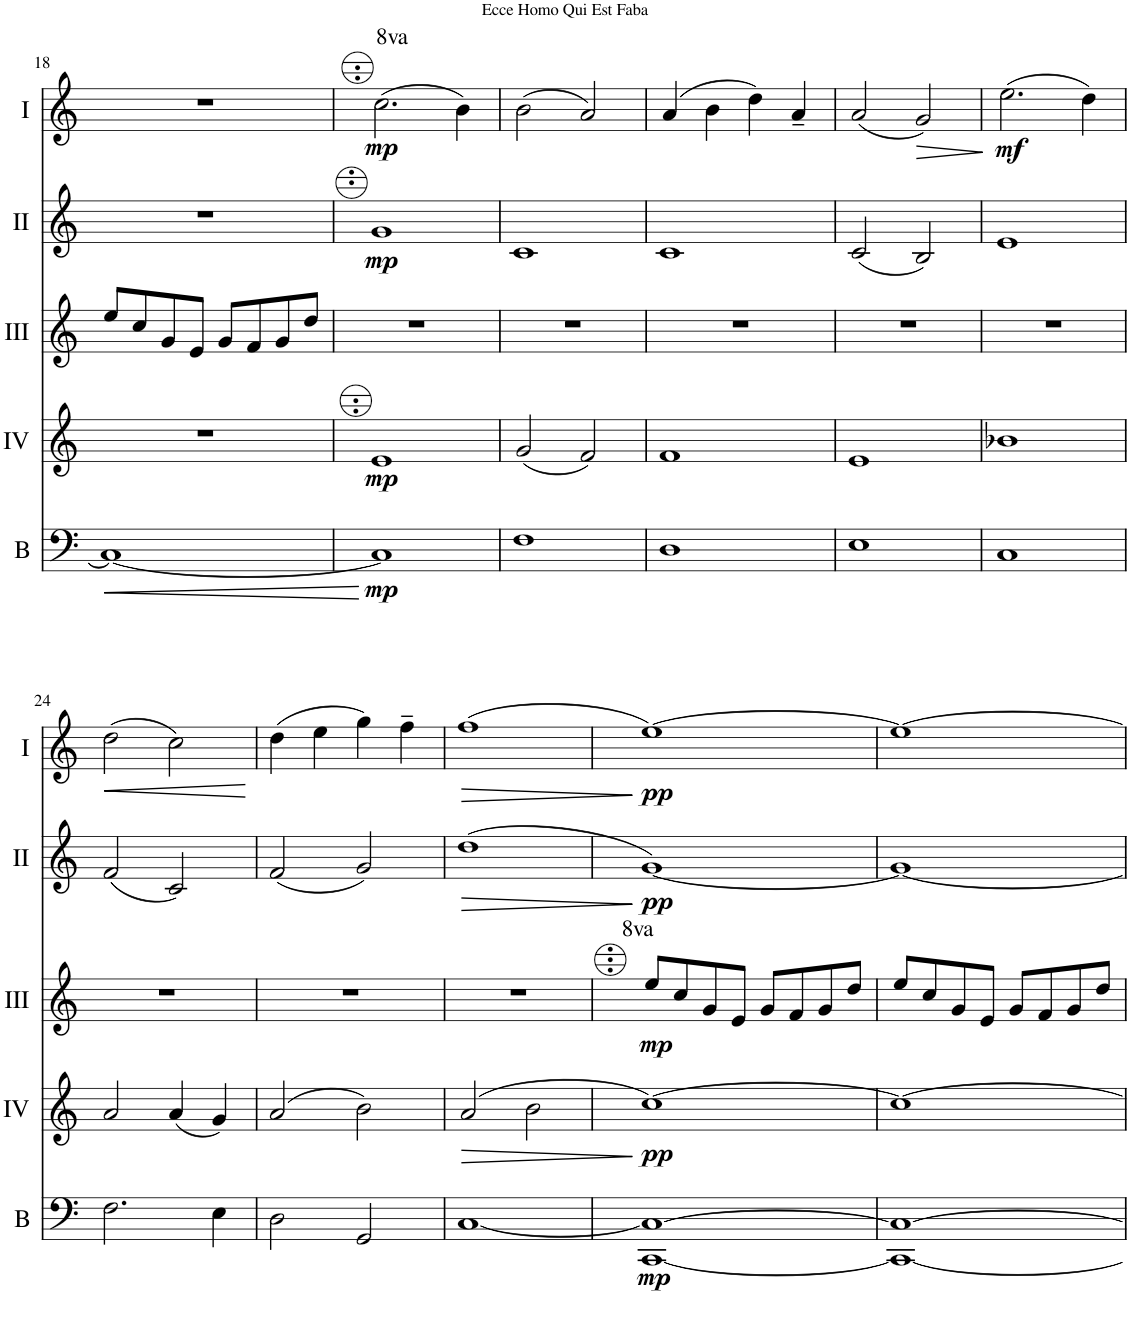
**kern	**dynam	**kern	**dynam	**kern	**dynam	**kern	**dynam	**kern	**dynam
*part5	*part5	*part4	*part4	*part3	*part3	*part2	*part2	*part1	*part1
*staff5	*staff5	*staff4	*staff4	*staff3	*staff3	*staff2	*staff2	*staff1	*staff1
*I"Bass	*	*I"Acc. 4	*	*I"Acc. 3	*	*I"Acc. 2	*	*I"Acc. 1	*
*I'B	*	*	*	*	*	*	*	*	*
!!LO:PB:g=z
*clefF4	*	*clefG2	*	*clefG2	*	*clefG2	*	*clefG2	*
*Trd7c12	*	*Trd7c12	*	*	*	*	*	*	*
*k[]	*	*k[]	*	*k[]	*	*k[]	*	*k[]	*
*M4/4	*	*M4/4	*	*M4/4	*	*M4/4	*	*M4/4	*
*met(c)	*	*met(c)	*	*met(c)	*	*met(c)	*	*met(c)	*
=18	=18	=18	=18	=18	=18	=18	=18	=18	=18
!	!LO:HP:b	!	!	!	!	!	!	!	!
1C_	<	1r	.	8ee/L	.	1r	.	1r	.
.	.	.	.	8cc/	.	.	.	.	.
.	.	.	.	8g/	.	.	.	.	.
.	.	.	.	8e/J	.	.	.	.	.
.	.	.	.	8g/L	.	.	.	.	.
.	.	.	.	8f/	.	.	.	.	.
.	.	.	.	8g/	.	.	.	.	.
.	.	.	.	8dd/J	.	.	.	.	.
.	[	.	.	.	.	.	.	.	.
=19	=19	=19	=19	=19	=19	=19	=19	=19	=19
!	!	!	!	!	!	!	!	!LO:TX:a:t=8va	!
!	!LO:DY:b	!	!LO:DY:b	!	!	!	!LO:DY:b	!	!LO:DY:b
1C]	mp	1e	mp	1r	.	1g	mp	(2.cc\	mp
.	.	.	.	.	.	.	.	4b\)	.
=20	=20	=20	=20	=20	=20	=20	=20	=20	=20
1F	.	(2g/	.	1r	.	1c	.	(2b\	.
.	.	2f/)	.	.	.	.	.	2a/)	.
=21	=21	=21	=21	=21	=21	=21	=21	=21	=21
1D	.	1f	.	1r	.	1c	.	(4a/	.
.	.	.	.	.	.	.	.	4b\	.
.	.	.	.	.	.	.	.	4dd\)	.
.	.	.	.	.	.	.	.	4a~/	.
=22	=22	=22	=22	=22	=22	=22	=22	=22	=22
1E	.	1e	.	1r	.	(2c/	.	(2a/	.
!	!	!	!	!	!	!	!	!	!LO:HP:b
.	.	.	.	.	.	2B/)	.	2g/)	>
.	.	.	.	.	.	.	.	.	]
=23	=23	=23	=23	=23	=23	=23	=23	=23	=23
!	!	!	!	!	!	!	!	!	!LO:DY:b
1C	.	1b-X	.	1r	.	1e	.	(2.ee\	mf
.	.	.	.	.	.	.	.	4dd\)	.
!!LO:LB:g=z
=24	=24	=24	=24	=24	=24	=24	=24	=24	=24
!	!	!	!	!	!	!	!	!	!LO:HP:b
2.F\	.	2a/	.	1r	.	(2f/	.	(2dd\	<
.	.	(4a/	.	.	.	2c/)	.	2cc\)	.
4E\	.	4g/)	.	.	.	.	.	.	.
.	.	.	.	.	.	.	.	.	[
=25	=25	=25	=25	=25	=25	=25	=25	=25	=25
2D\	.	(2a/	.	1r	.	(2f/	.	(4dd\	.
.	.	.	.	.	.	.	.	4ee\	.
2GG/	.	2b\)	.	.	.	2g/)	.	4gg\)	.
.	.	.	.	.	.	.	.	4ff~\	.
=26	=26	=26	=26	=26	=26	=26	=26	=26	=26
!	!	!	!LO:HP:b	!	!	!	!LO:HP:b	!	!LO:HP:b
[1C	.	(2a/	>	1r	.	(1dd	>	(1ff	>
.	.	2b\	.	.	.	.	.	.	.
.	.	.	]	.	.	.	]	.	]
=27	=27	=27	=27	=27	=27	=27	=27	=27	=27
!	!	!	!	!LO:TX:a:t=8va	!	!	!	!	!
!	!LO:DY:b	!	!LO:DY:b	!	!LO:DY:b	!	!LO:DY:b	!	!LO:DY:b
[1CC 1C_	mp	[1cc)	pp	8ee/L	mp	[1g)	pp	[1ee)	pp
.	.	.	.	8cc/	.	.	.	.	.
.	.	.	.	8g/	.	.	.	.	.
.	.	.	.	8e/J	.	.	.	.	.
.	.	.	.	8g/L	.	.	.	.	.
.	.	.	.	8f/	.	.	.	.	.
.	.	.	.	8g/	.	.	.	.	.
.	.	.	.	8dd/J	.	.	.	.	.
=28	=28	=28	=28	=28	=28	=28	=28	=28	=28
1CC_ 1C_	.	1cc_	.	8ee/L	.	1g_	.	1ee_	.
.	.	.	.	8cc/	.	.	.	.	.
.	.	.	.	8g/	.	.	.	.	.
.	.	.	.	8e/J	.	.	.	.	.
.	.	.	.	8g/L	.	.	.	.	.
.	.	.	.	8f/	.	.	.	.	.
.	.	.	.	8g/	.	.	.	.	.
.	.	.	.	8dd/J	.	.	.	.	.
=	=	=	=	=	=	=	=	=	=
*-	*-	*-	*-	*-	*-	*-	*-	*-	*-
